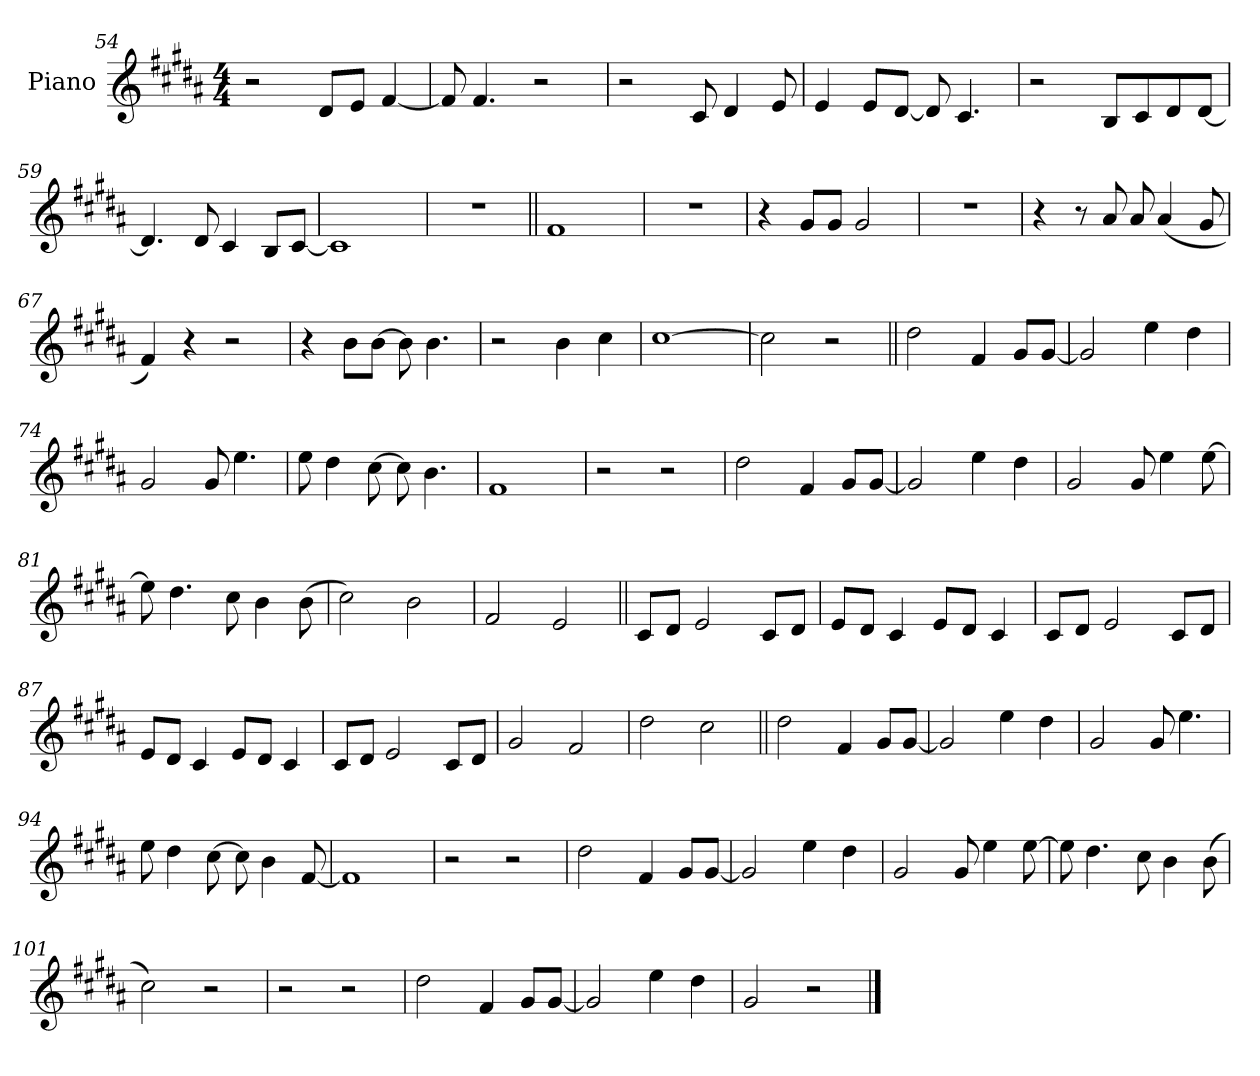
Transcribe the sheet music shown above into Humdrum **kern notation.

**kern
*part1
*staff1
*I"Piano
*I'Pno.
*clefG2
*k[f#c#g#d#a#]
*M4/4
=54
2r
8d#L
8eJ
[4f#
=55
8f#]
4.f#
2r
=56
2r
8c#
4d#
8e
=57
4e
8eL
[8d#J
8d#]
4.c#
=58
2r
8BL
8c#
8d#
[8d#J
=59
4.d#]
8d#
4c#
8BL
[8c#J
=60
1c#]
=61
1r
=62||
1f#
=63
1r
=64
4r
8g#L
8g#J
2g#
=65
1r
=66
4r
8r
8a#
8a#
(4a#
8g#
=67
4f#)
4r
2r
=68
4r
8bL
[8bJ
8b]
4.b
=69
2r
4b
4cc#
=70
[1cc#
=71
2cc#]
2r
=72||
2dd#
4f#
8g#L
[8g#J
=73
2g#]
4ee!
4dd#!
=74
2g#!
8g#
4.ee
=75
8ee
4dd#
[8cc#
8cc#]
4.b
=76
1f#
=77
2r
2r
=78
2dd#
4f#
8g#L
[8g#J
=79
2g#]
4ee!
4dd#!
=80
2g#!
8g#
4ee
[8ee
=81
8ee]
4.dd#
8cc#
4b
(8b
=82
2cc#)
2b
=83
2f#
2e
=84||
8c#!L
8d#!J
2e!
8c#!L
8d#!J
=85
8e!L
8d#!J
4c#!
8e!L
8d#!J
4c#!
=86
8c#!L
8d#!J
2e!
8c#!L
8d#!J
=87
8e!L
8d#!J
4c#!
8e!L
8d#!J
4c#!
=88
8c#!L
8d#!J
2e!
8c#!L
8d#!J
=89
2g#!
2f#!
=90
2dd#!
2cc#!
=91||
2dd#
4f#
8g#L
[8g#J
=92
2g#]
4ee!
4dd#!
=93
2g#!
8g#
4.ee
=94
8ee
4dd#
[8cc#
8cc#]
4b
[8f#
=95
1f#]
=96
2r
2r
=97
2dd#
4f#
8g#L
[8g#J
=98
2g#]
4ee!
4dd#!
=99
2g#!
8g#
4ee
[8ee
=100
8ee]
4.dd#
8cc#
4b
(8b
=101
2cc#)
2r
=102
2r
2r
=103
2dd#
4f#
8g#L
[8g#J
=104
2g#]
4ee!
4dd#!
=105
2g#!
2r
==
*-
